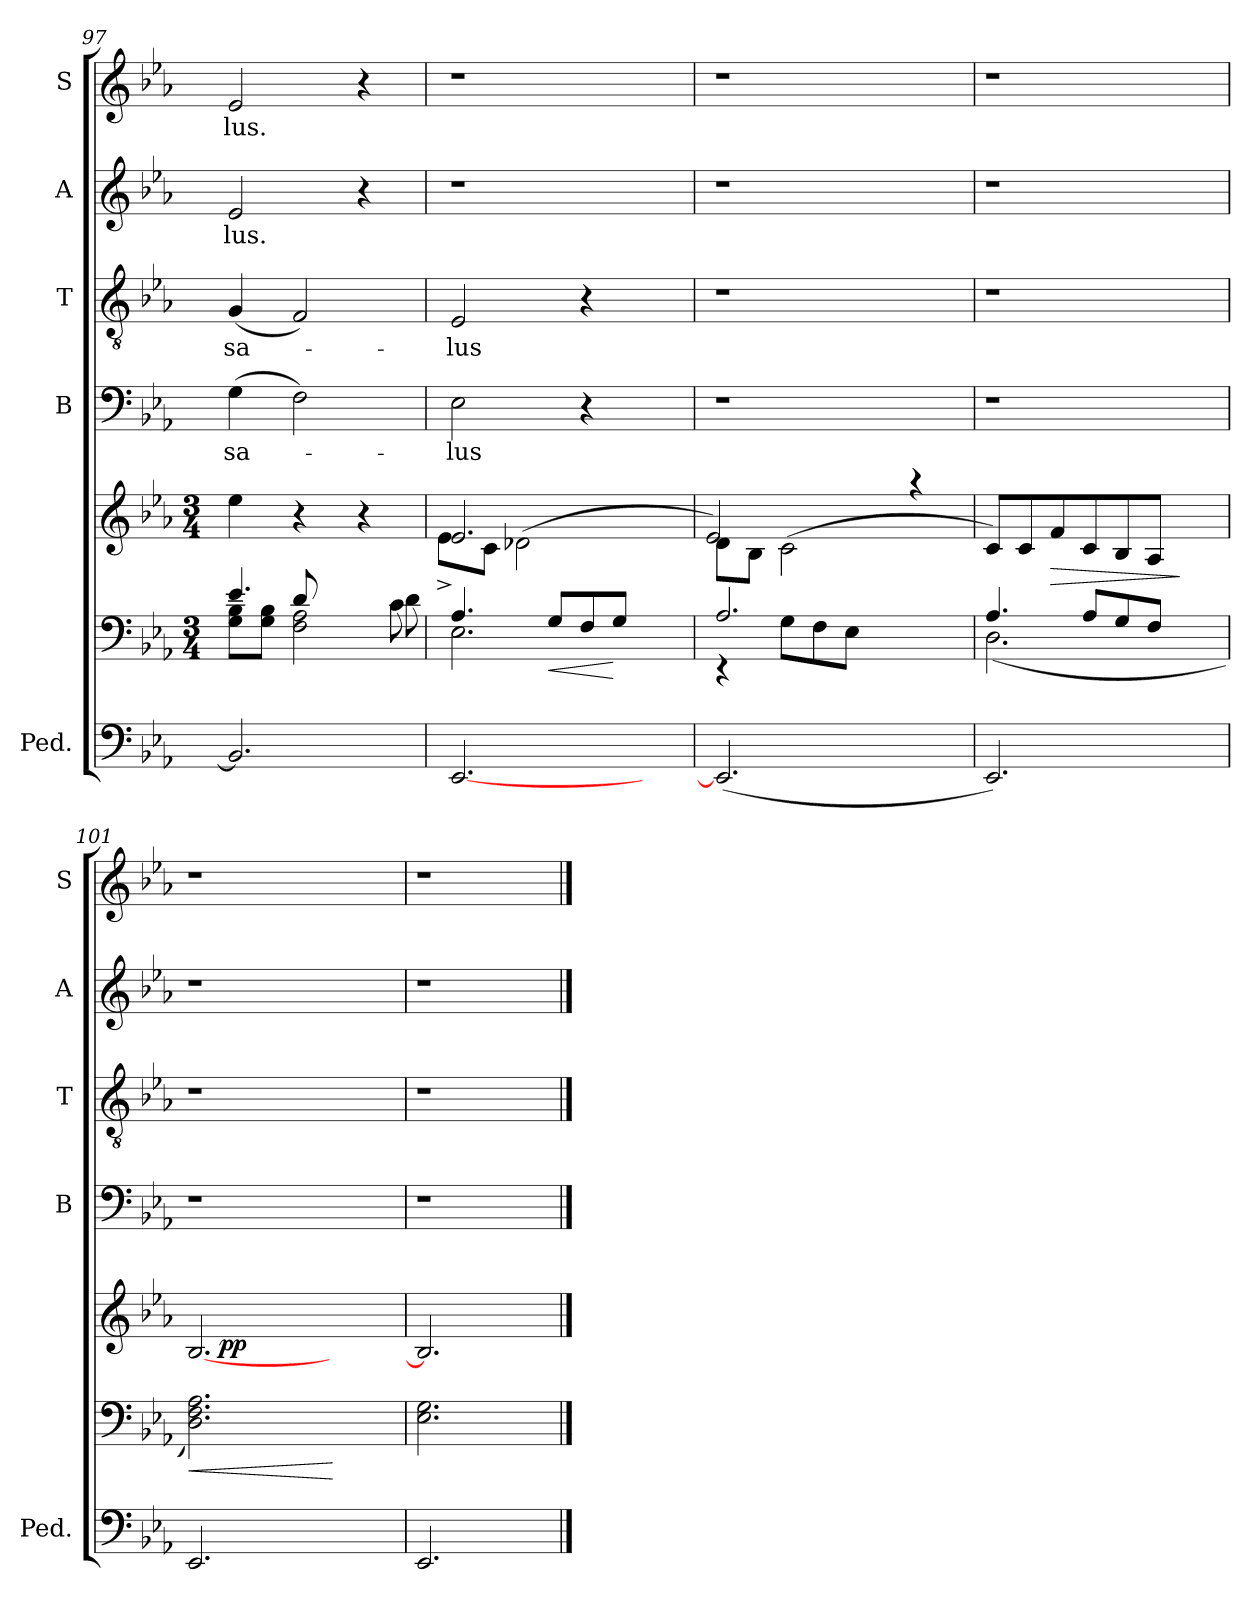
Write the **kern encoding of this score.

**kern	**kern	**dynam	**kern	**dynam	**kern	**text	**kern	**text	**kern	**text	**kern	**text
*part7	*part6	*part6	*part5	*part5	*part4	*part4	*part3	*part3	*part2	*part2	*part1	*part1
*staff7	*staff6	*staff6	*staff5	*staff5	*staff4	*staff4	*staff3	*staff3	*staff2	*staff2	*staff1	*staff1
*I"Ped.	*	*	*	*	*I"B	*	*I"T	*	*I"A	*	*I"S	*
*I'Ped.	*	*	*	*	*I'B	*	*I'T	*	*I'A	*	*I'S	*
*clefF4	*clefF4	*	*clefG2	*	*clefF4	*	*clefGv2	*	*clefG2	*	*clefG2	*
*k[b-e-a-]	*k[b-e-a-]	*	*k[b-e-a-]	*	*k[b-e-a-]	*	*k[b-e-a-]	*	*k[b-e-a-]	*	*k[b-e-a-]	*
*E-:	*E-:	*	*E-:	*	*E-:	*	*E-:	*	*E-:	*	*E-:	*
*	*M3/4	*	*M3/4	*	*	*	*	*	*	*	*	*
=97	=97	=97	=97	=97	=97	=97	=97	=97	=97	=97	=97	=97
*	*^	*	*	*	*	*	*	*	*	*	*	*
*	*	*^	*	*	*	*	*	*	*	*	*	*	*
*	*	*	*^	*	*	*	*	*	*	*	*	*	*	*
!	!	!	!	!	!	!	!	!	!LO:LY:b	!	!LO:LY:b	!	!LO:LY:b	!	!LO:LY:b
2.BB-/]	8G\~< 8B-\~<L	4.e-/	4ryy	2ryy	.	4ee-\	.	(>4G\	sa-	(<4G/	sa-	2e-/	-lus.	2e-/	-lus.
.	8G\ 8B-\J	.	.	.	.	.	.	.	.	.	.	.	.	.	.
.	2F\ 2A-\	.	8d/	.	.	4r	.	2F\)	.	2F/)	.	.	.	.	.
.	.	4.ryy	4ryy	.	.	.	.	.	.	.	.	.	.	.	.
.	.	.	.	8ryy	.	4r	.	.	.	.	.	4r	.	4r	.
.	.	.	8c\	8d\	.	.	.	.	.	.	.	.	.	.	.
=98	=98	=98	=98	=98	=98	=98	=98	=98	=98	=98	=98	=98	=98	=98	=98
*	*	*	*	*	*	*^	*	*	*	*	*	*	*	*	*
!	!	!	!	!	!	!	!	!	!	!LO:LY:b	!	!LO:LY:b	!LO:N:vis=1	!	!LO:N:vis=1	!
*	*	*v	*v	*v	*	*	*	*	*	*	*	*	*	*	*	*
[<2.EE-/	4.A-/	2.E-\	.	2.e-/	8e-^<\L	.	2E-\	-lus	2E-/	-lus	1r	.	1r	.
.	.	.	.	.	8c\J	.	.	.	.	.	.	.	.	.
.	.	.	.	.	(<2d-X\	.	.	.	.	.	.	.	.	.
!	!	!	!LO:HP:b	!	!	!	!	!	!	!	!	!	!	!
.	8G/L	.	<	.	.	.	.	.	.	.	.	.	.	.
.	8F/	.	.	.	.	.	4r	.	4r	.	.	.	.	.
.	8G/J	.	[	.	.	.	.	.	.	.	.	.	.	.
4ryy	4ryy	4ryy	.	4ryy	4ryy	.	4ryy	.	4ryy	.	.	.	.	.
!!LO:LB:g=z
=99	=99	=99	=99	=99	=99	=99	=99	=99	=99	=99	=99	=99	=99	=99
(<2.EE-/]	2.A-/	4rEE	.	8d\L	2e-/)	.	1r	.	1r	.	1r	.	1r	.
.	.	.	.	8B-\J	.	.	.	.	.	.	.	.	.	.
.	.	8G\L	.	(<2c\	.	.	.	.	.	.	.	.	.	.
.	.	8F\	.	.	.	.	.	.	.	.	.	.	.	.
.	.	8E-\J	.	.	2ryy	.	.	.	.	.	.	.	.	.
.	.	4ryy	.	.	.	.	.	.	.	.	.	.	.	.
4ryy	4ryy	.	.	4raa	.	.	.	.	.	.	.	.	.	.
.	.	8ryy	.	.	.	.	.	.	.	.	.	.	.	.
*	*	*	*	*v	*v	*	*	*	*	*	*	*	*	*
=100	=100	=100	=100	=100	=100	=100	=100	=100	=100	=100	=100	=100	=100
2.EE-/)	4.A-/	(<2.D\	.	8c/L)	.	1r	.	1r	.	1r	.	1r	.
.	.	.	.	8c/	.	.	.	.	.	.	.	.	.
!	!	!	!	!	!LO:HP:b	!	!	!	!	!	!	!	!
.	.	.	.	8f/	>	.	.	.	.	.	.	.	.
.	8A-/L	.	.	8c/	.	.	.	.	.	.	.	.	.
.	8G/	.	.	8B-/	.	.	.	.	.	.	.	.	.
.	8F/J	.	.	8A-/J	.	.	.	.	.	.	.	.	.
4ryy	4ryy	4ryy	.	4ryy	]	.	.	.	.	.	.	.	.
=101	=101	=101	=101	=101	=101	=101	=101	=101	=101	=101	=101	=101	=101
!	!	!	!LO:HP:b	!	!	!	!	!	!	!	!	!	!
!	!	!	!LO:HP:n=1:b	!	!	!	!	!	!	!	!	!	!
*	*v	*v	*	*^	*	*	*	*	*	*	*	*	*
2.EE-/	2.D\ 2.F\ 2.A-\)	< >	[<2.B-/	16ryy	.	1r	.	1r	.	1r	.	1r	.
.	.	.	.	64ryy	.	.	.	.	.	.	.	.	.
!	!	!	!	!	!LO:DY:b	!	!	!	!	!	!	!	!
.	.	.	.	2ryy	pp	.	.	.	.	.	.	.	.
.	.	.	.	4ryy	.	.	.	.	.	.	.	.	.
4ryy	4ryy	[	4ryy	.	.	.	.	.	.	.	.	.	.
.	.	.	.	8ryy	.	.	.	.	.	.	.	.	.
.	.	.	.	32.ryy	.	.	.	.	.	.	.	.	.
*	*	*	*v	*v	*	*	*	*	*	*	*	*	*
=102	=102	=102	=102	=102	=102	=102	=102	=102	=102	=102	=102	=102
2.EE-/	2.E-\ 2.G\	.	2.B-/]	.	1r	.	1r	.	1r	.	1r	.
4ryy	4ryy	]	4ryy	.	.	.	.	.	.	.	.	.
==	==	==	==	==	==	==	==	==	==	==	==	==
*-	*-	*-	*-	*-	*-	*-	*-	*-	*-	*-	*-	*-
